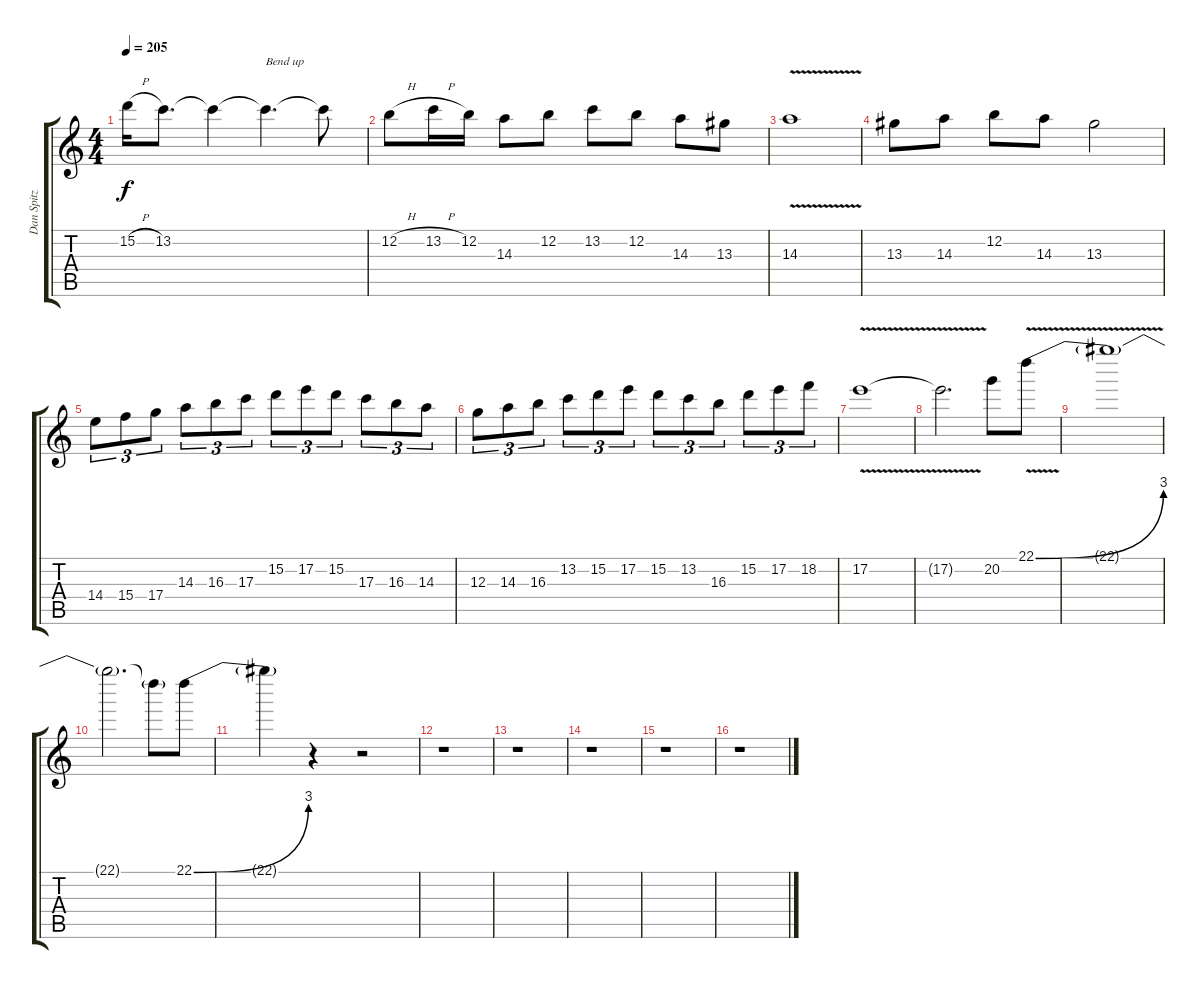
\track ("Dan Spitz" "Dan Spitz") {instrument distortionguitar}
\staff {score tabs}
\tuning (E4 B3 G3 D3 A2 E2) {hide}
\ts (4 4)
\tempo 205
\clef g2
\ks c
15.2{h}.16{dy f} 13.2.8{d} 13.2{t}.4 13.2{t}.4{d txt "Bend up"} 13.2{t}.8 |
12.2{h}.8 13.2{h}.16 12.2.16 14.3.8 12.2.8 13.2.8 12.2.8 14.3.8 13.3.8 |
14.3{v}.1 |
13.3.8 14.3.8 12.2.8 14.3.8 13.3.2 |
14.4.8{tu (3 2)} 15.4.8{tu (3 2)} 17.4.8{tu (3 2)} 14.3.8{tu (3 2)} 16.3.8{tu (3 2)} 17.3.8{tu (3 2)} 15.2.8{tu (3 2)} 17.2.8{tu (3 2)} 15.2.8{tu (3 2)} 17.3.8{tu (3 2)} 16.3.8{tu (3 2)} 14.3.8{tu (3 2)} |
12.3.8{tu (3 2)} 14.3.8{tu (3 2)} 16.3.8{tu (3 2)} 13.2.8{tu (3 2)} 15.2.8{tu (3 2)} 17.2.8{tu (3 2)} 15.2.8{tu (3 2)} 13.2.8{tu (3 2)} 16.3.8{tu (3 2)} 15.2.8{tu (3 2)} 17.2.8{tu (3 2)} 18.2.8{tu (3 2)} |
17.2{v}.1 |
17.2{t}.2{d} 20.2.8 22.1{be (bend 0 0 60 12) v}.8 |
22.1{t}.1 |
22.1{t}.2{d} 22.1{t}.8 22.1{be (bend 0 0 60 12)}.8 |
22.1{t}.4 r.4 r.2 |
r.1 |
r.1 |
r.1 |
r.1 |
r.1
